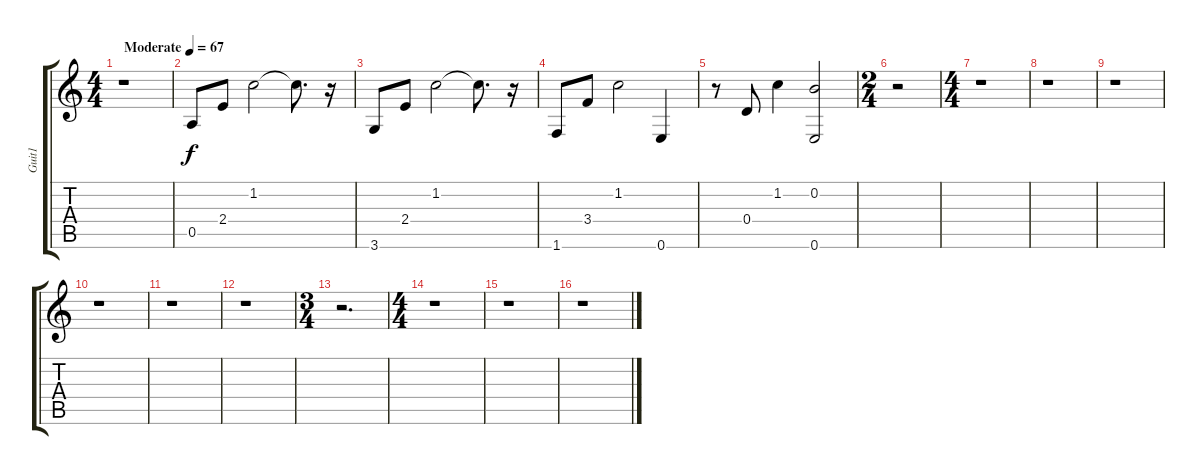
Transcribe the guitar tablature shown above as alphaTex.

\track ("Guit1" "Guit1") {instrument electricguitarclean}
\staff {score tabs}
\tuning (E4 B3 G3 D3 A2 E2) {hide}
\ts (4 4)
\tempo (67 "Moderate")
\clef g2
\ks c
r.1{dy f instrument electricguitarclean} |
0.5.8 2.4.8 1.2.2 1.2{t}.8{d} r.16 |
3.6.8 2.4.8 1.2.2 1.2{t}.8{d} r.16 |
1.6.8 3.4.8 1.2.2 0.6.4 |
r.8 0.4.8 1.2.4 (0.2 0.6).2 |
\ts (2 4)
r.2 |
\ts (4 4)
r.1 |
r.1 |
r.1 |
r.1 |
r.1 |
r.1 |
\ts (3 4)
r.2{d} |
\ts (4 4)
r.1 |
r.1 |
r.1
